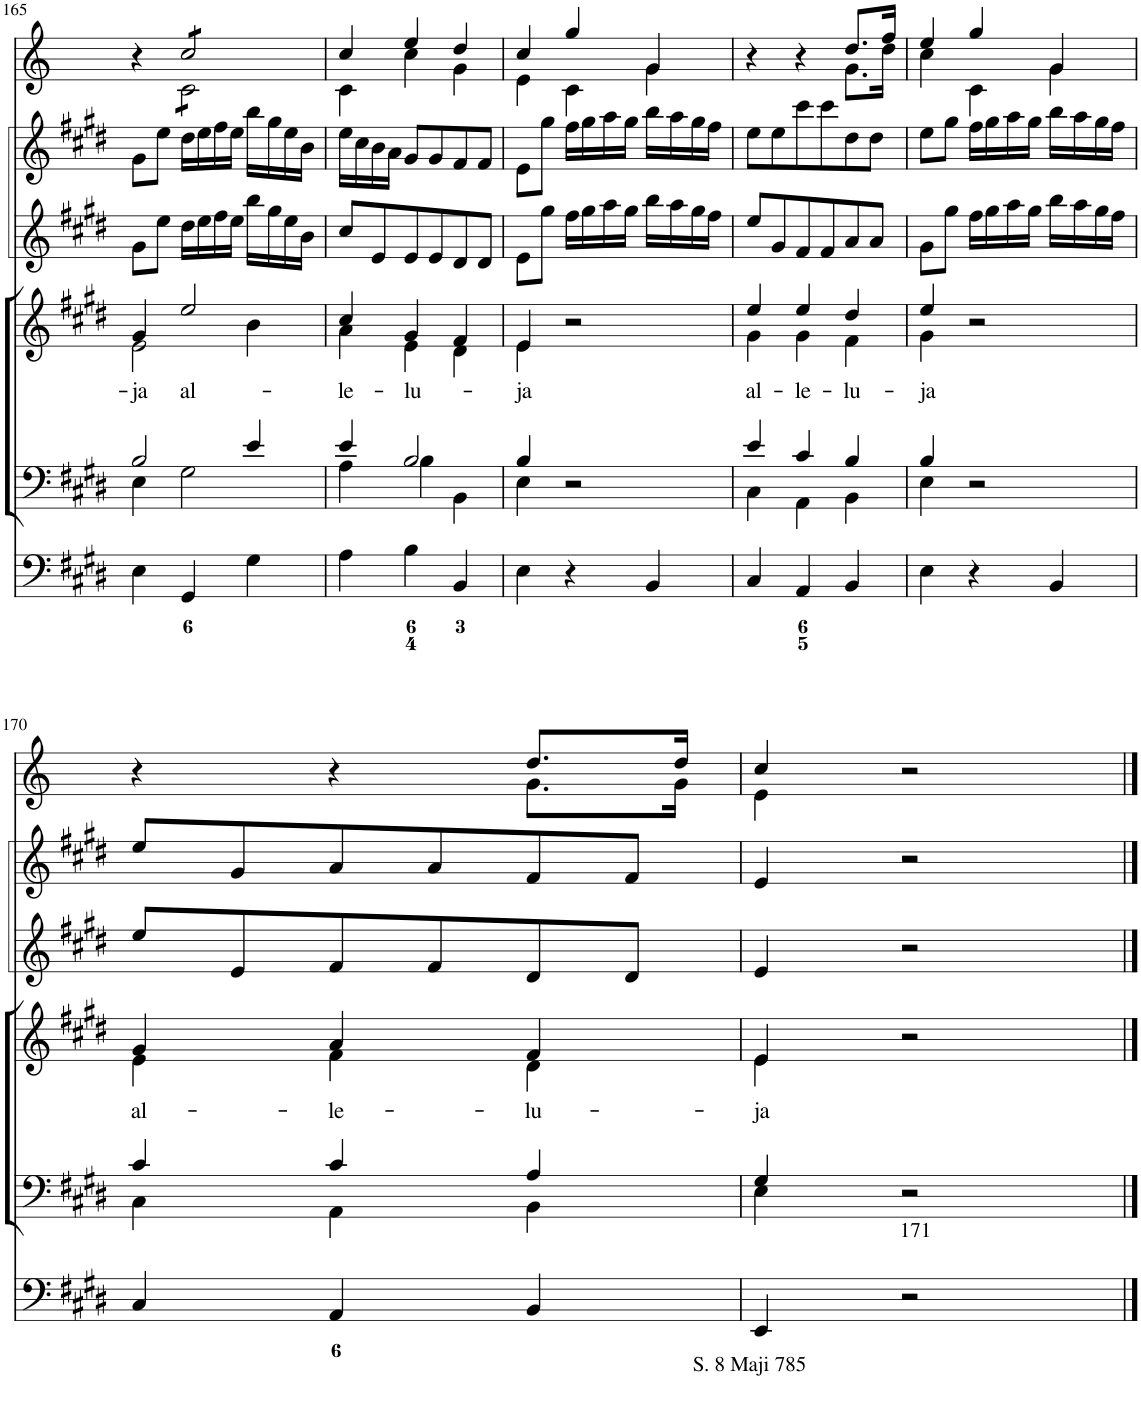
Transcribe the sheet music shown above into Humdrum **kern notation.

**kern	**kern	**kern	**text	**kern	**kern	**kern
*part6	*part5	*part4	*part4	*part3	*part2	*part1
*staff6	*staff5	*staff4	*staff4	*staff3	*staff2	*staff1
*I"Organ	*I"Voice	*I"Voice	*	*I"Violin	*I"Violin	*I"Corni in E
*	*	*	*	*I'Vln	*I'Vln	*
!!LO:PB:g=z
*clefF4	*clefF4	*clefG2	*	*clefG2	*clefG2	*clefG2
*	*	*	*	*	*	*Trd5c8
*k[f#c#g#d#]	*k[f#c#g#d#]	*k[f#c#g#d#]	*	*k[f#c#g#d#]	*k[f#c#g#d#]	*k[]
*M3/4	*M3/4	*M3/4	*	*M3/4	*M3/4	*M3/4
=165	=165	=165	=165	=165	=165	=165
*	*^	*	*	*	*	*
!	!	!	!	!LO:LY:b	!	!	!
*	*	*	*^	*	*	*	*^
4E\	2B/	4E\	4g#/	2e\	-ja	8g#\L	8g#\L	4r	4ryy
.	.	.	.	.	.	8ee\J	8ee\J	.	.
!	!	!	!	!	!LO:LY:b	!	!	!	!
*	*	*	*	*	*	*	*	*tremolo	*
4GG#/	.	2G#\	2ee/	.	al-	16dd#\LL	16dd#\LL	8cc/L	8c\L
.	.	.	.	.	.	16ee\	16ee\	.	.
.	.	.	.	.	.	16ff#\	16ff#\	8cc/	8c\
.	.	.	.	.	.	16ee\JJ	16ee\JJ	.	.
4G#\	4e/	.	.	4b\	.	16bb\LL	16bb\LL	8cc/	8c\
.	.	.	.	.	.	16gg#\	16gg#\	.	.
.	.	.	.	.	.	16ee\	16ee\	8cc/J	8c\J
*	*	*	*	*	*	*	*	*Xtremolo	*
.	.	.	.	.	.	16b\JJ	16b\JJ	.	.
=166	=166	=166	=166	=166	=166	=166	=166	=166	=166
!	!	!	!	!	!LO:LY:b	!	!	!	!
4A\	4e/	4A\	4cc#/	4a\	-le-	8cc#/L	16ee\LL	4cc/	4c\
.	.	.	.	.	.	.	16cc#\	.	.
.	.	.	.	.	.	8e/	16b\	.	.
.	.	.	.	.	.	.	16a\JJ	.	.
!	!	!	!	!	!LO:LY:b	!	!	!	!
4B\	2B/	4B\	4g#/	4e\	-lu-	8e/	8g#/L	4ee/	4cc\
.	.	.	.	.	.	8e/	8g#/	.	.
4BB/	.	4BB\	4f#/	4d#\	.	8d#/	8f#/	4dd/	4g\
.	.	.	.	.	.	8d#/J	8f#/J	.	.
=167	=167	=167	=167	=167	=167	=167	=167	=167	=167
!	!	!	!	!	!LO:LY:b	!	!	!	!
4E\	4B/	4E\	4e/	4e\	-ja	8e\L	8e\L	4cc/	4e\
.	.	.	.	.	.	8gg#\J	8gg#\J	.	.
4r	2r	2ryy	2r	2ryy	.	16ff#\LL	16ff#\LL	4gg/	4c\
.	.	.	.	.	.	16gg#\	16gg#\	.	.
.	.	.	.	.	.	16aa\	16aa\	.	.
.	.	.	.	.	.	16gg#\JJ	16gg#\JJ	.	.
4BB/	.	.	.	.	.	16bb\LL	16bb\LL	4g/	4g\
.	.	.	.	.	.	16aa\	16aa\	.	.
.	.	.	.	.	.	16gg#\	16gg#\	.	.
.	.	.	.	.	.	16ff#\JJ	16ff#\JJ	.	.
=168	=168	=168	=168	=168	=168	=168	=168	=168	=168
!	!	!	!	!	!LO:LY:b	!	!	!	!
4C#/	4e/	4C#\	4ee/	4g#\	al-	8ee/L	8ee\L	4r	2ryy
.	.	.	.	.	.	8g#/	8ee\	.	.
!	!	!	!	!	!LO:LY:b	!	!	!	!
4AA/	4c#/	4AA\	4ee/	4g#\	-le-	8f#/	8ccc#\	4r	.
.	.	.	.	.	.	8f#/	8ccc#\	.	.
!	!	!	!	!	!LO:LY:b	!	!	!	!
4BB/	4B/	4BB\	4dd#/	4f#\	-lu-	8a/	8dd#\	8.dd/L	8.g\L
.	.	.	.	.	.	8a/J	8dd#\J	.	.
.	.	.	.	.	.	.	.	16ff/Jk	16dd\Jk
=169	=169	=169	=169	=169	=169	=169	=169	=169	=169
!	!	!	!	!	!LO:LY:b	!	!	!	!
4E\	4B/	4E\	4ee/	4g#\	-ja	8g#\L	8ee\L	4ee/	4cc\
.	.	.	.	.	.	8gg#\J	8gg#\J	.	.
4r	2r	2ryy	2r	2ryy	.	16ff#\LL	16ff#\LL	4gg/	4c\
.	.	.	.	.	.	16gg#\	16gg#\	.	.
.	.	.	.	.	.	16aa\	16aa\	.	.
.	.	.	.	.	.	16gg#\JJ	16gg#\JJ	.	.
4BB/	.	.	.	.	.	16bb\LL	16bb\LL	4g/	4g\
.	.	.	.	.	.	16aa\	16aa\	.	.
.	.	.	.	.	.	16gg#\	16gg#\	.	.
.	.	.	.	.	.	16ff#\JJ	16ff#\JJ	.	.
!!LO:LB:g=z	!!
=170	=170	=170	=170	=170	=170	=170	=170	=170	=170
!	!	!	!	!	!LO:LY:b	!	!	!	!
4C#/	4c#/	4C#\	4g#/	4e\	al-	8ee/L	8ee/L	4r	2ryy
.	.	.	.	.	.	8e/	8g#/	.	.
!	!	!	!	!	!LO:LY:b	!	!	!	!
4AA/	4c#/	4AA\	4a/	4f#\	-le-	8f#/	8a/	4r	.
.	.	.	.	.	.	8f#/	8a/	.	.
!	!	!	!	!	!LO:LY:b	!	!	!	!
4BB/	4A/	4BB\	4f#/	4d#\	-lu-	8d#/	8f#/	8.dd/L	8.g\L
.	.	.	.	.	.	8d#/J	8f#/J	.	.
.	.	.	.	.	.	.	.	16dd/Jk	16g\Jk
=171	=171	=171	=171	=171	=171	=171	=171	=171	=171
!LO:TX:b:t=S. 8 Maji 785	!	!	!	!	!	!	!	!	!
!	!	!	!	!	!LO:LY:b	!	!	!	!
4EE/	4G#/	4E\	4e/	4e\	-ja	4e/	4e/	4cc/	4e\
!LO:TX:a:t=171	!	!	!	!	!	!	!	!	!
2r	2r	2ryy	2r	2ryy	.	2r	2r	2r	2ryy
*	*v	*v	*	*	*	*	*	*v	*v
*	*	*v	*v	*	*	*	*
==	==	==	==	==	==	==
*-	*-	*-	*-	*-	*-	*-
